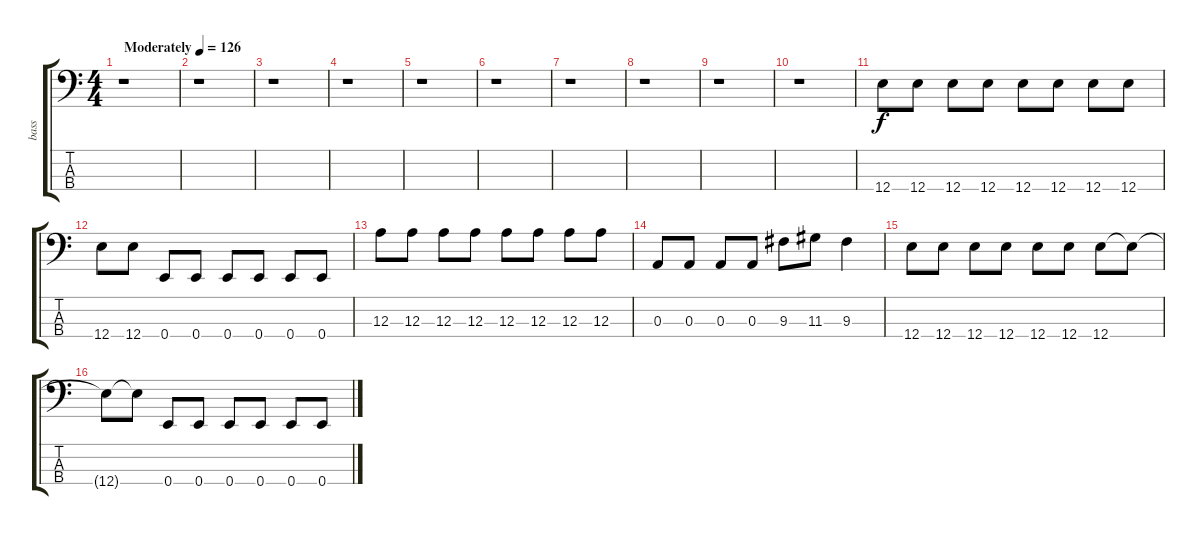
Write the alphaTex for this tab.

\track ("bass" "bass") {instrument electricbassfinger}
\staff {score tabs}
\tuning (G2 D2 A1 E1) {hide}
\ts (4 4)
\tempo (126 "Moderately")
\clef f4
\ks c
r.1{dy f instrument electricbassfinger} |
r.1 |
r.1 |
r.1 |
r.1 |
r.1 |
r.1 |
r.1 |
r.1 |
r.1 |
12.4.8 12.4.8 12.4.8 12.4.8 12.4.8 12.4.8 12.4.8 12.4.8 |
12.4.8 12.4.8 0.4.8 0.4.8 0.4.8 0.4.8 0.4.8 0.4.8 |
12.3.8 12.3.8 12.3.8 12.3.8 12.3.8 12.3.8 12.3.8 12.3.8 |
0.3.8 0.3.8 0.3.8 0.3.8 9.3.8 11.3.8 9.3.4 |
12.4.8 12.4.8 12.4.8 12.4.8 12.4.8 12.4.8 12.4.8 12.4{t}.8 |
12.4{t}.8 12.4{t}.8 0.4.8 0.4.8 0.4.8 0.4.8 0.4.8 0.4.8
